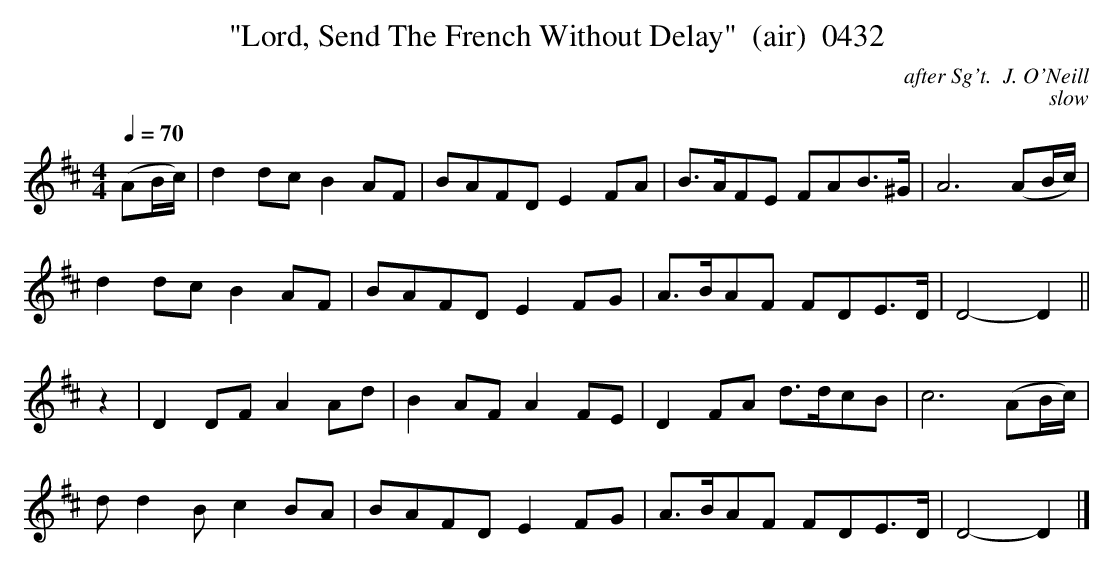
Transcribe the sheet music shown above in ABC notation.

X:1
T:"Lord, Send The French Without Delay"  (air)  0432
C:after Sg't.  J. O'Neill
C:slow
Q:1/4=70
M:4/4
L:1/8
K:D
(AB/2c/2)|d2dc B2AF|BAFD E2FA|B3/2A/2FE FAB3/2^G/2|A6(AB/2c/2)|
d2dc B2AF|BAFD E2FG|A3/2B/2AF FDE3/2D/2|D4-D2||
z2|D2DF A2Ad|B2AF A2FE|D2FA d3/2d/2cB|c6(AB/2c/2)|
d d2B c2BA|BAFD E2FG|A3/2B/2AF FDE3/2D/2|D4-D2|]
